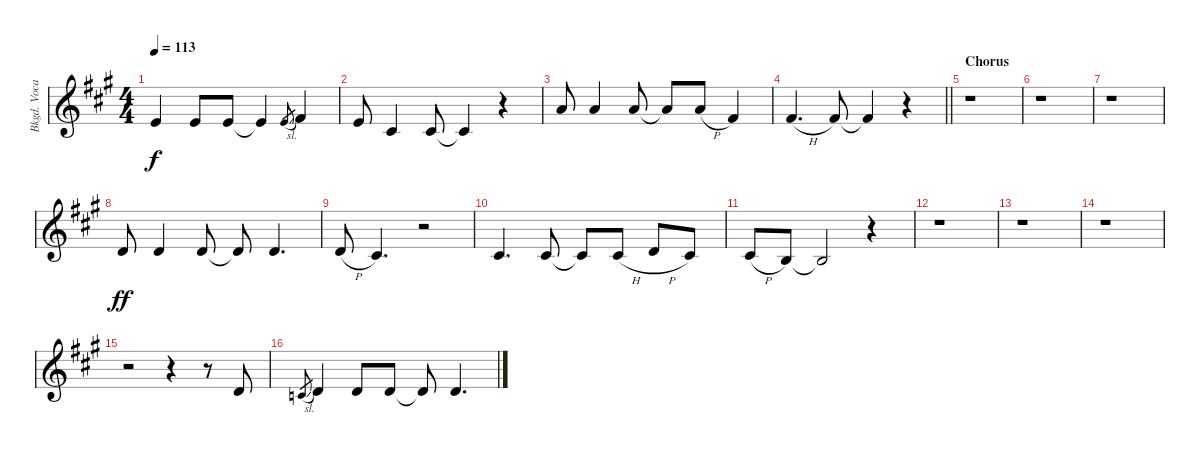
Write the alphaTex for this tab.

\track ("Bkgd. Vocal 1" "Bkgd. Voca") {instrument lead6voice}
\staff {score}
\tuning (E4 B3 G3 D3 A2 E2) {hide}
\ts (4 4)
\tempo 113
\clef g2
\ks f#minor
5.2.4{dy f} 5.2.8 5.2.8 5.2{t}.4 5.2{sl}.8{gr} 7.2.4 |
5.2.8 2.2.4 2.2.8 2.2{t}.4 r.4 |
5.1.8 5.1.4 5.1.8 5.1{t}.8 5.1{h}.8 2.1.4 |
\barLineRight lightlight
2.1{h}.4{d} 2.1.8 2.1{t}.4 r.4 |
\section ("" "Chorus")
r.1 |
r.1 |
r.1 |
3.2.8{dy ff} 3.2.4 3.2.8 3.2{t}.8 3.2.4{d} |
3.2{h}.8 2.2.4{d} r.2 |
6.3.4{d} 6.3.8 6.3{t}.8 6.3{h}.8 7.3{h}.8 6.3.8 |
6.3{h}.8 4.3.8 4.3{t}.2 r.4 |
r.1 |
r.1 |
r.1 |
r.2 r.4 r.8 3.2.8 |
1.2{sl}.8{gr} 3.2.4 3.2.8 3.2.8 3.2{t}.8 3.2.4{d}
